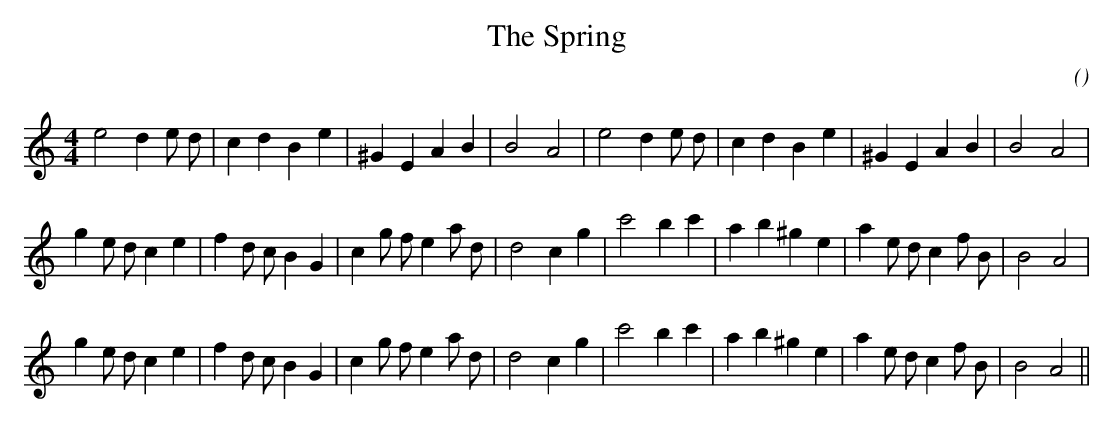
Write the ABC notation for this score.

X:1
T: The Spring
C:
O:
M:4/4
K:Am
K:Am
M:4/4
L:1/16
e8 d4 e2 d2 |c4 d4 B4 e4 |^G4 E4 A4 B4 |B8 A8 |e8 d4 e2 d2 |c4 d4 B4 e4 |^G4 E4 A4 B4 |B8 A8 |
g4 e2 d2 c4 e4 |f4 d2 c2 B4 G4 |c4 g2 f2 e4 a2 d2 |d8 c4 g4 |c'8 b4 c'4 |a4 b4 ^g4 e4 |a4 e2 d2 c4 f2 B2 |B8 A8 |
g4 e2 d2 c4 e4 |f4 d2 c2 B4 G4 |c4 g2 f2 e4 a2 d2 |d8 c4 g4 |c'8 b4 c'4 |a4 b4 ^g4 e4 |a4 e2 d2 c4 f2 B2 |B8 A8 ||
